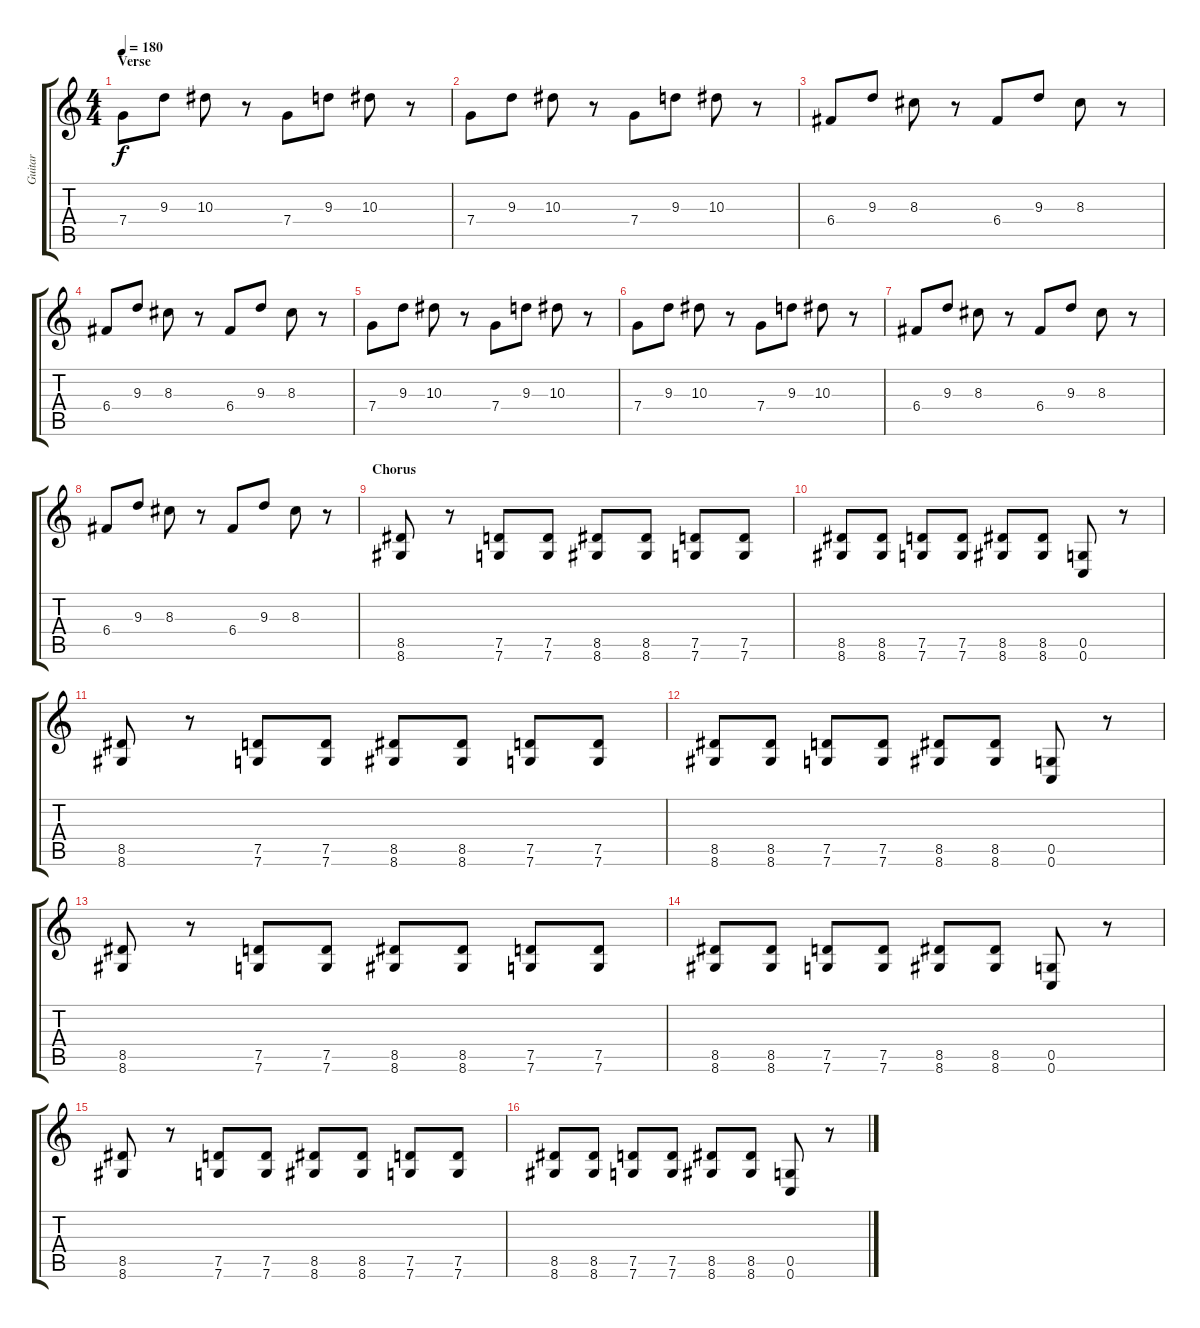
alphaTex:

\track ("Guitar" "Guitar") {instrument distortionguitar}
\staff {score tabs}
\tuning (D4 A3 F3 C3 G2 C2) {hide}
\ts (4 4)
\section ("" "Verse")
\tempo 180
\clef g2
\ks c
7.4.8{dy f} 9.3.8 10.3.8 r.8 7.4.8 9.3.8 10.3.8 r.8 |
7.4.8 9.3.8 10.3.8 r.8 7.4.8 9.3.8 10.3.8 r.8 |
6.4.8 9.3.8 8.3.8 r.8 6.4.8 9.3.8 8.3.8 r.8 |
6.4.8 9.3.8 8.3.8 r.8 6.4.8 9.3.8 8.3.8 r.8 |
7.4.8 9.3.8 10.3.8 r.8 7.4.8 9.3.8 10.3.8 r.8 |
7.4.8 9.3.8 10.3.8 r.8 7.4.8 9.3.8 10.3.8 r.8 |
6.4.8 9.3.8 8.3.8 r.8 6.4.8 9.3.8 8.3.8 r.8 |
6.4.8 9.3.8 8.3.8 r.8 6.4.8 9.3.8 8.3.8 r.8 |
\section ("" "Chorus")
(8.5 8.6).8 r.8 (7.5 7.6).8 (7.5 7.6).8 (8.5 8.6).8 (8.5 8.6).8 (7.5 7.6).8 (7.5 7.6).8 |
(8.5 8.6).8 (8.5 8.6).8 (7.5 7.6).8 (7.5 7.6).8 (8.5 8.6).8 (8.5 8.6).8 (0.5 0.6).8 r.8 |
(8.5 8.6).8 r.8 (7.5 7.6).8 (7.5 7.6).8 (8.5 8.6).8 (8.5 8.6).8 (7.5 7.6).8 (7.5 7.6).8 |
(8.5 8.6).8 (8.5 8.6).8 (7.5 7.6).8 (7.5 7.6).8 (8.5 8.6).8 (8.5 8.6).8 (0.5 0.6).8 r.8 |
(8.5 8.6).8 r.8 (7.5 7.6).8 (7.5 7.6).8 (8.5 8.6).8 (8.5 8.6).8 (7.5 7.6).8 (7.5 7.6).8 |
(8.5 8.6).8 (8.5 8.6).8 (7.5 7.6).8 (7.5 7.6).8 (8.5 8.6).8 (8.5 8.6).8 (0.5 0.6).8 r.8 |
(8.5 8.6).8 r.8 (7.5 7.6).8 (7.5 7.6).8 (8.5 8.6).8 (8.5 8.6).8 (7.5 7.6).8 (7.5 7.6).8 |
(8.5 8.6).8 (8.5 8.6).8 (7.5 7.6).8 (7.5 7.6).8 (8.5 8.6).8 (8.5 8.6).8 (0.5 0.6).8 r.8
